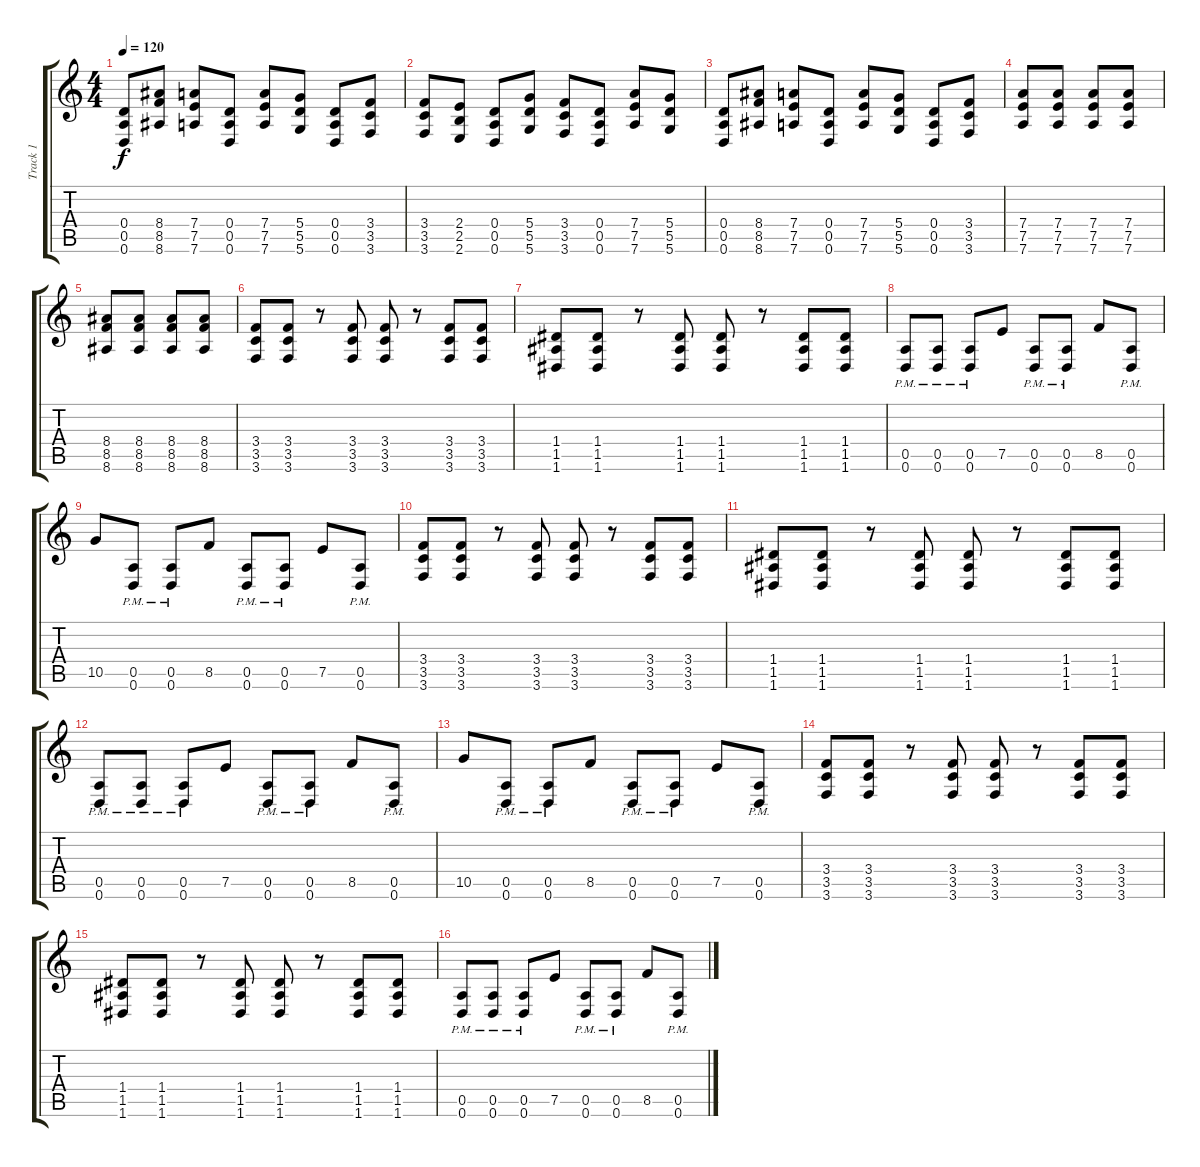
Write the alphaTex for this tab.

\track ("Track 1" "Track 1") {instrument distortionguitar}
\staff {score tabs}
\tuning (E4 B3 G3 D3 A2 D2) {hide}
\ts (4 4)
\tempo 120
\clef g2
\ks c
(0.4 0.5 0.6).8{dy f} (8.4 8.5 8.6).8 (7.4 7.5 7.6).8 (0.4 0.5 0.6).8 (7.4 7.5 7.6).8 (5.4 5.5 5.6).8 (0.4 0.5 0.6).8 (3.4 3.5 3.6).8 |
(3.4 3.5 3.6).8 (2.4 2.5 2.6).8 (0.4 0.5 0.6).8 (5.4 5.5 5.6).8 (3.4 3.5 3.6).8 (0.4 0.5 0.6).8 (7.4 7.5 7.6).8 (5.4 5.5 5.6).8 |
(0.4 0.5 0.6).8 (8.4 8.5 8.6).8 (7.4 7.5 7.6).8 (0.4 0.5 0.6).8 (7.4 7.5 7.6).8 (5.4 5.5 5.6).8 (0.4 0.5 0.6).8 (3.4 3.5 3.6).8 |
(7.4 7.5 7.6).8 (7.4 7.5 7.6).8 (7.4 7.5 7.6).8 (7.4 7.5 7.6).8 |
(8.4 8.5 8.6).8 (8.4 8.5 8.6).8 (8.4 8.5 8.6).8 (8.4 8.5 8.6).8 |
(3.4 3.5 3.6).8 (3.4 3.5 3.6).8 r.8 (3.4 3.5 3.6).8 (3.4 3.5 3.6).8 r.8 (3.4 3.5 3.6).8 (3.4 3.5 3.6).8 |
(1.4 1.5 1.6).8 (1.4 1.5 1.6).8 r.8 (1.4 1.5 1.6).8 (1.4 1.5 1.6).8 r.8 (1.4 1.5 1.6).8 (1.4 1.5 1.6).8 |
(0.5{pm} 0.6{pm}).8 (0.5{pm} 0.6{pm}).8 (0.5{pm} 0.6{pm}).8 7.5.8 (0.5{pm} 0.6{pm}).8 (0.5{pm} 0.6{pm}).8 8.5.8 (0.5{pm} 0.6{pm}).8 |
10.5.8 (0.5{pm} 0.6{pm}).8 (0.5{pm} 0.6{pm}).8 8.5.8 (0.5{pm} 0.6{pm}).8 (0.5{pm} 0.6{pm}).8 7.5.8 (0.5{pm} 0.6{pm}).8 |
(3.4 3.5 3.6).8 (3.4 3.5 3.6).8 r.8 (3.4 3.5 3.6).8 (3.4 3.5 3.6).8 r.8 (3.4 3.5 3.6).8 (3.4 3.5 3.6).8 |
(1.4 1.5 1.6).8 (1.4 1.5 1.6).8 r.8 (1.4 1.5 1.6).8 (1.4 1.5 1.6).8 r.8 (1.4 1.5 1.6).8 (1.4 1.5 1.6).8 |
(0.5{pm} 0.6{pm}).8 (0.5{pm} 0.6{pm}).8 (0.5{pm} 0.6{pm}).8 7.5.8 (0.5{pm} 0.6{pm}).8 (0.5{pm} 0.6{pm}).8 8.5.8 (0.5{pm} 0.6{pm}).8 |
10.5.8 (0.5{pm} 0.6{pm}).8 (0.5{pm} 0.6{pm}).8 8.5.8 (0.5{pm} 0.6{pm}).8 (0.5{pm} 0.6{pm}).8 7.5.8 (0.5{pm} 0.6{pm}).8 |
(3.4 3.5 3.6).8 (3.4 3.5 3.6).8 r.8 (3.4 3.5 3.6).8 (3.4 3.5 3.6).8 r.8 (3.4 3.5 3.6).8 (3.4 3.5 3.6).8 |
(1.4 1.5 1.6).8 (1.4 1.5 1.6).8 r.8 (1.4 1.5 1.6).8 (1.4 1.5 1.6).8 r.8 (1.4 1.5 1.6).8 (1.4 1.5 1.6).8 |
(0.5{pm} 0.6{pm}).8 (0.5{pm} 0.6{pm}).8 (0.5{pm} 0.6{pm}).8 7.5.8 (0.5{pm} 0.6{pm}).8 (0.5{pm} 0.6{pm}).8 8.5.8 (0.5{pm} 0.6{pm}).8
